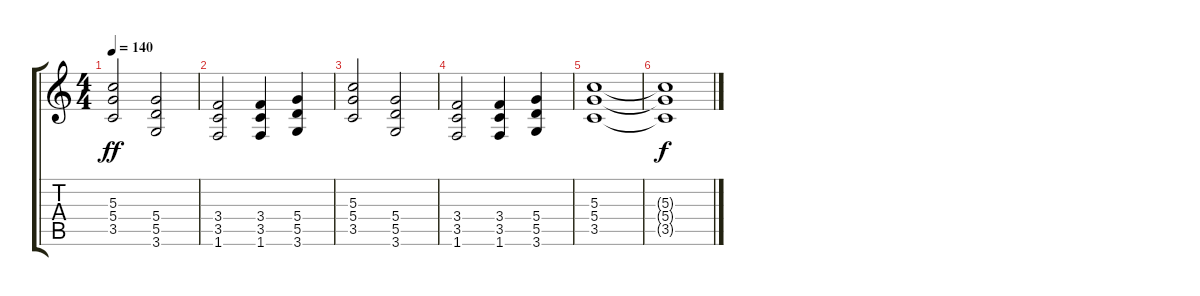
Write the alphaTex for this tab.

\track "" {instrument distortionguitar}
\staff {score tabs}
\tuning (E4 B3 G3 D3 A2 E2) {hide}
\ts (4 4)
\tempo 140
\clef g2
\ks c
(5.3 5.4 3.5).2{dy ff} (5.4 5.5 3.6).2 |
(3.4 3.5 1.6).2 (3.4 3.5 1.6).4 (5.4 5.5 3.6).4 |
(5.3 5.4 3.5).2 (5.4 5.5 3.6).2 |
(3.4 3.5 1.6).2 (3.4 3.5 1.6).4 (5.4 5.5 3.6).4 |
(5.3 5.4 3.5).1 |
(5.3{t} 5.4{t} 3.5{t}).1{dy f}
